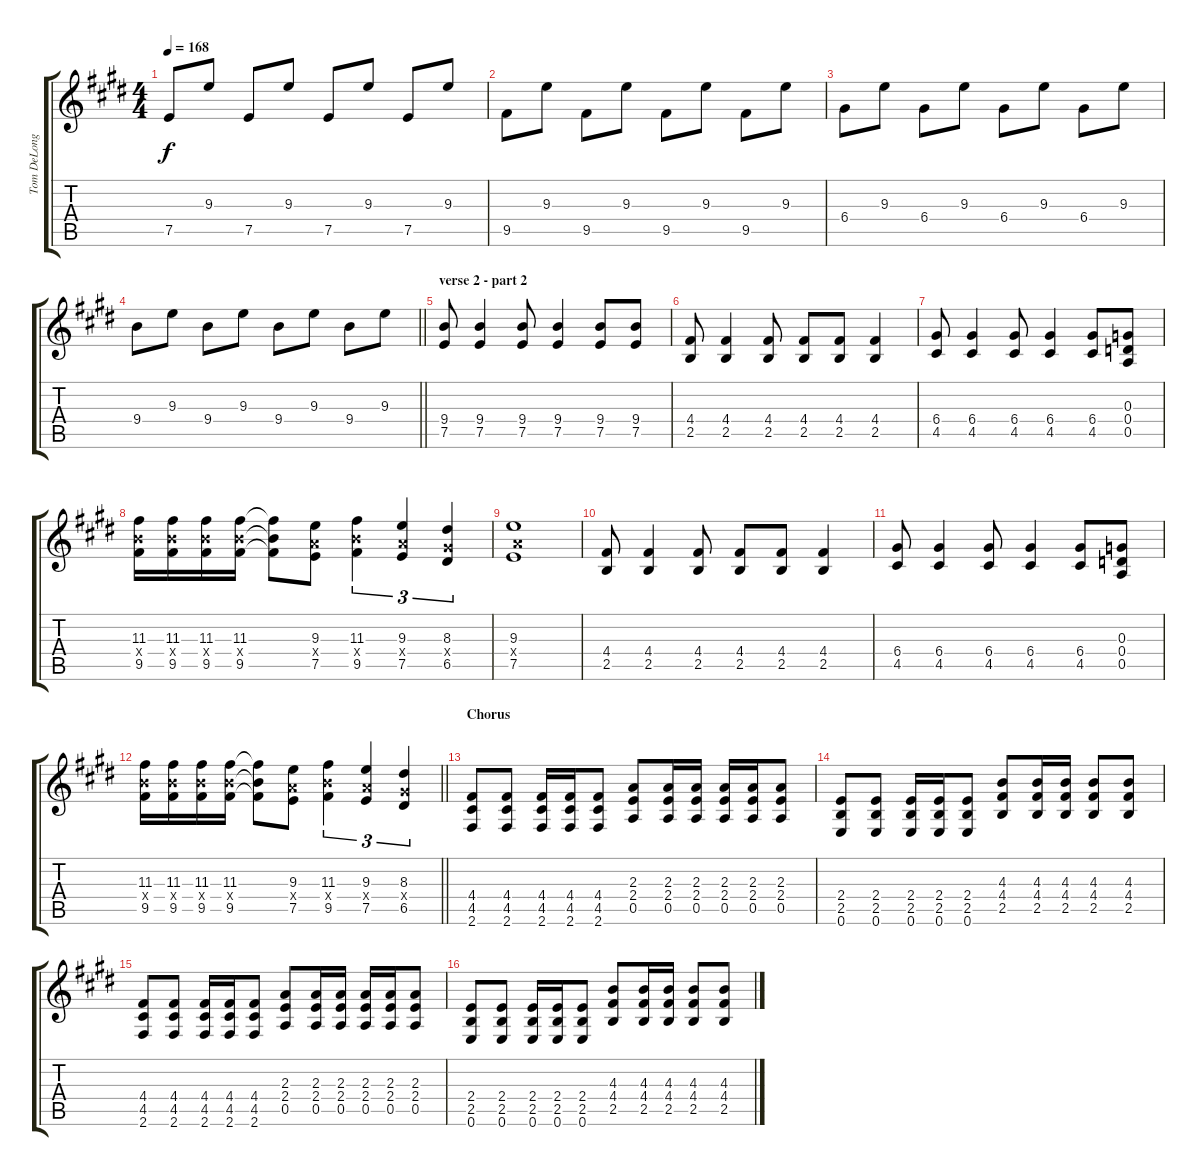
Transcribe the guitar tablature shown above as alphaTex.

\track ("Tom DeLonge Rhythm" "Tom DeLong") {instrument overdrivenguitar}
\staff {score tabs}
\tuning (E4 B3 G3 D3 A2 E2) {hide}
\ts (4 4)
\tempo 168
\clef g2
\ks e
7.5.8{dy f} 9.3.8 7.5.8 9.3.8 7.5.8 9.3.8 7.5.8 9.3.8 |
9.5.8 9.3.8 9.5.8 9.3.8 9.5.8 9.3.8 9.5.8 9.3.8 |
6.4.8 9.3.8 6.4.8 9.3.8 6.4.8 9.3.8 6.4.8 9.3.8 |
\barLineRight lightlight
9.4.8 9.3.8 9.4.8 9.3.8 9.4.8 9.3.8 9.4.8 9.3.8 |
\section ("" "verse 2 - part 2")
(9.4 7.5).8 (9.4 7.5).4 (9.4 7.5).8 (9.4 7.5).4 (9.4 7.5).8 (9.4 7.5).8 |
(4.4 2.5).8 (4.4 2.5).4 (4.4 2.5).8 (4.4 2.5).8 (4.4 2.5).8 (4.4 2.5).4 |
(6.4 4.5).8 (6.4 4.5).4 (6.4 4.5).8 (6.4 4.5).4 (6.4 4.5).8 (0.3 0.4 0.5).8 |
(11.3 9.4{x} 9.5).16 (11.3 9.4{x} 9.5).16 (11.3 9.4{x} 9.5).16 (11.3 9.4{x} 9.5).16 (11.3{t} 9.4{t} 9.5{t}).8 (9.3 7.4{x} 7.5).8 (11.3 9.4{x} 9.5).4{tu (3 2)} (9.3 7.4{x} 7.5).4{tu (3 2)} (8.3 6.4{x} 6.5).4{tu (3 2)} |
(9.3 7.4{x} 7.5).1 |
(4.4 2.5).8 (4.4 2.5).4 (4.4 2.5).8 (4.4 2.5).8 (4.4 2.5).8 (4.4 2.5).4 |
(6.4 4.5).8 (6.4 4.5).4 (6.4 4.5).8 (6.4 4.5).4 (6.4 4.5).8 (0.3 0.4 0.5).8 |
\barLineRight lightlight
(11.3 9.4{x} 9.5).16 (11.3 9.4{x} 9.5).16 (11.3 9.4{x} 9.5).16 (11.3 9.4{x} 9.5).16 (11.3{t} 9.4{t} 9.5{t}).8 (9.3 7.4{x} 7.5).8 (11.3 9.4{x} 9.5).4{tu (3 2)} (9.3 7.4{x} 7.5).4{tu (3 2)} (8.3 6.4{x} 6.5).4{tu (3 2)} |
\section ("" "Chorus")
(4.4 4.5 2.6).8 (4.4 4.5 2.6).8 (4.4 4.5 2.6).16 (4.4 4.5 2.6).16 (4.4 4.5 2.6).8 (2.3 2.4 0.5).8 (2.3 2.4 0.5).16 (2.3 2.4 0.5).16 (2.3 2.4 0.5).16 (2.3 2.4 0.5).16 (2.3 2.4 0.5).8 |
(2.4 2.5 0.6).8 (2.4 2.5 0.6).8 (2.4 2.5 0.6).16 (2.4 2.5 0.6).16 (2.4 2.5 0.6).8 (4.3 4.4 2.5).8 (4.3 4.4 2.5).16 (4.3 4.4 2.5).16 (4.3 4.4 2.5).8 (4.3 4.4 2.5).8 |
(4.4 4.5 2.6).8 (4.4 4.5 2.6).8 (4.4 4.5 2.6).16 (4.4 4.5 2.6).16 (4.4 4.5 2.6).8 (2.3 2.4 0.5).8 (2.3 2.4 0.5).16 (2.3 2.4 0.5).16 (2.3 2.4 0.5).16 (2.3 2.4 0.5).16 (2.3 2.4 0.5).8 |
(2.4 2.5 0.6).8 (2.4 2.5 0.6).8 (2.4 2.5 0.6).16 (2.4 2.5 0.6).16 (2.4 2.5 0.6).8 (4.3 4.4 2.5).8 (4.3 4.4 2.5).16 (4.3 4.4 2.5).16 (4.3 4.4 2.5).8 (4.3 4.4 2.5).8
